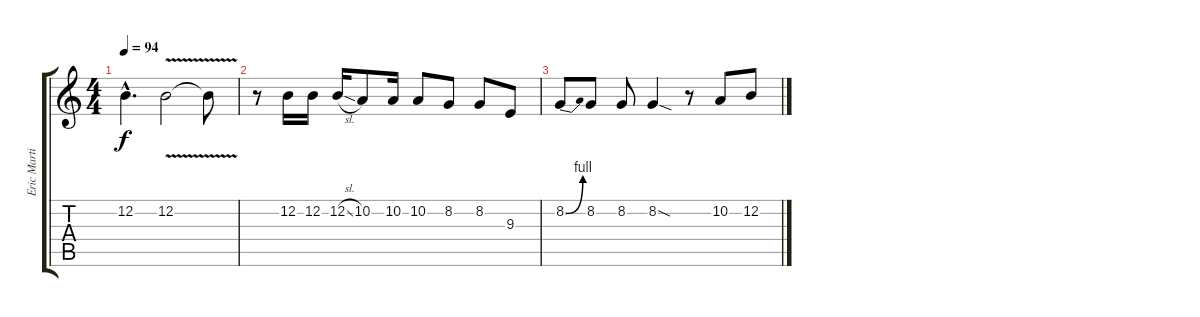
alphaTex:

\track ("Eric Martin (Mirko)" "Eric Marti") {instrument baritonesax}
\staff {score tabs}
\tuning (E4 B3 G3 D3 A2 E2) {hide}
\ts (4 4)
\tempo 94
\clef g2
\ks c
12.2{hac t}.4{d dy f} 12.2{v}.2 12.2{t}.8 |
r.8{volume 1} 12.2.16 12.2.16 12.2{sl}.16 10.2.8 10.2.16 10.2.8 8.2.8 8.2.8 9.3.8 |
8.2{be (bend 0 0 60 4)}.8 8.2.8 8.2.8 8.2{sod}.4 r.8 10.2.8 12.2.8
